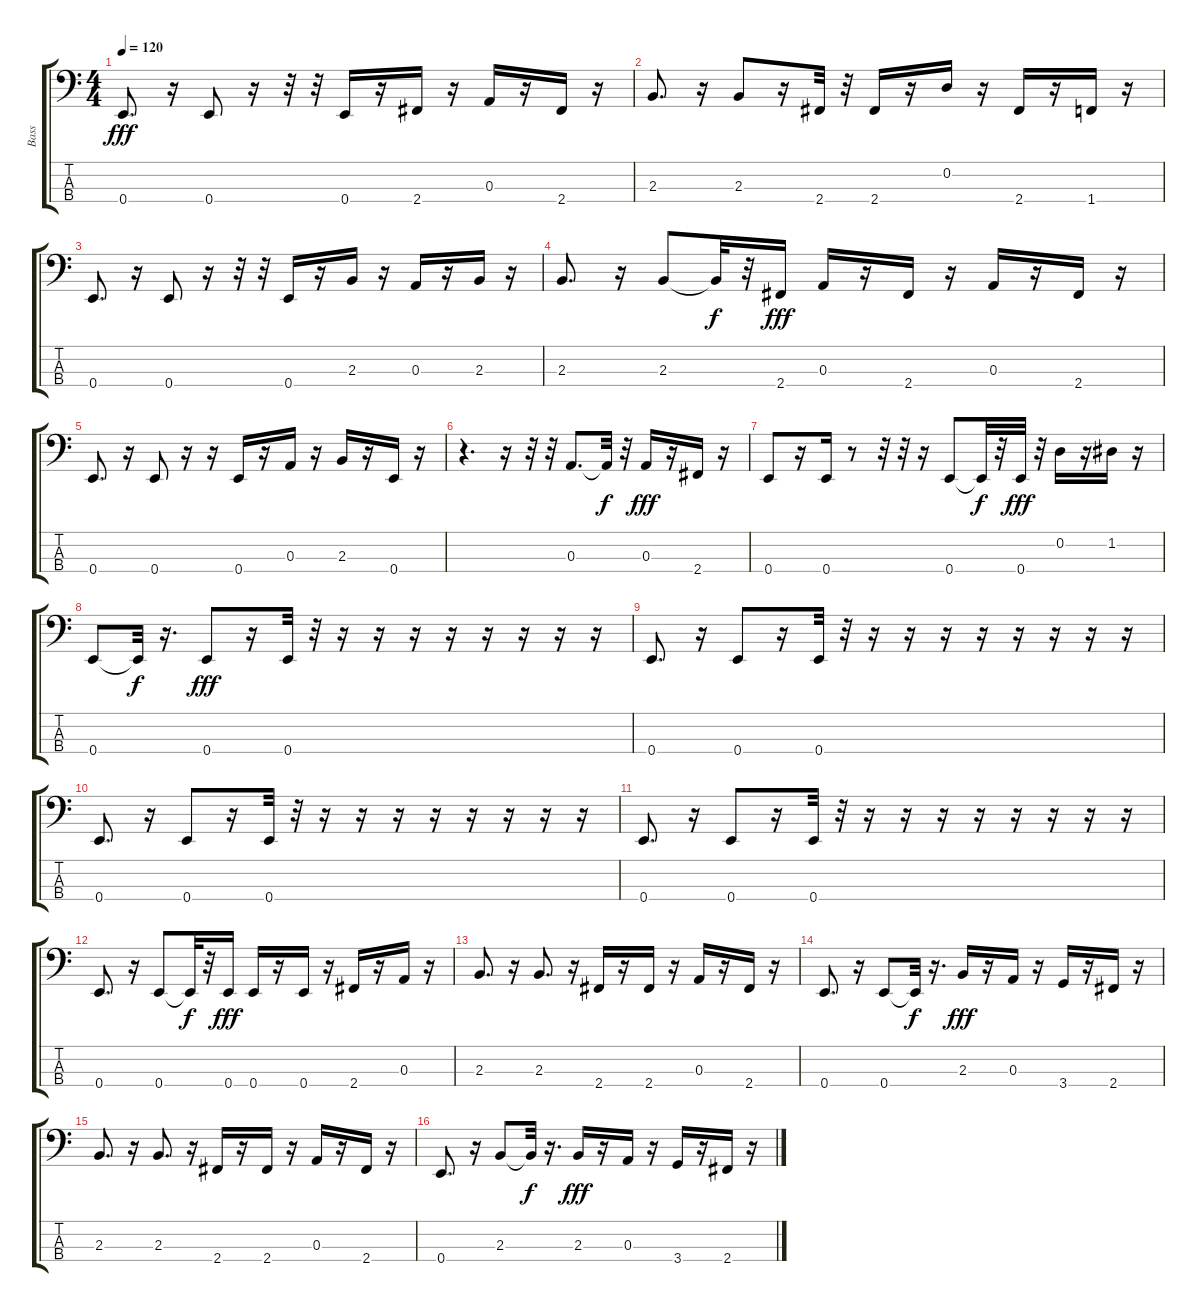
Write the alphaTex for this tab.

\track ("Bass" "Bass") {instrument electricbasspick}
\staff {score tabs}
\tuning (G2 D2 A1 E1) {hide}
\ts (4 4)
\tempo 120
\clef f4
\ks c
0.4.8{d dy fff} r.16 0.4.8 r.16 r.32 r.32 0.4.16 r.16 2.4.16 r.16 0.3.16 r.16 2.4.16 r.16 |
2.3.8{d} r.16 2.3.8 r.16 2.4.32 r.32 2.4.16 r.16 0.2.16 r.16 2.4.16 r.16 1.4.16 r.16 |
0.4.8{d} r.16 0.4.8 r.16 r.32 r.32 0.4.16 r.16 2.3.16 r.16 0.3.16 r.16 2.3.16 r.16 |
2.3.8{d} r.16 2.3.8 2.3{t}.32{dy f} r.32 2.4.16{dy fff} 0.3.16 r.16 2.4.16 r.16 0.3.16 r.16 2.4.16 r.16 |
0.4.8{d} r.16 0.4.8 r.16 r.16 0.4.16 r.16 0.3.16 r.16 2.3.16 r.16 0.4.16 r.16 |
r.4{d} r.16 r.32 r.32 0.3.8{d} 0.3{t}.32{dy f} r.32 0.3.16{dy fff} r.16 2.4.16 r.16 |
0.4.8 r.16 0.4.16 r.8 r.32 r.32 r.16 0.4.8 0.4{t}.32{dy f} r.32 0.4.32{dy fff} r.32 0.2.16 r.16 1.2.16 r.16 |
0.4.8 0.4{t}.32{dy f} r.16{d} 0.4.8{dy fff} r.16 0.4.32 r.32 r.16 r.16 r.16 r.16 r.16 r.16 r.16 r.16 |
0.4.8{d} r.16 0.4.8 r.16 0.4.32 r.32 r.16 r.16 r.16 r.16 r.16 r.16 r.16 r.16 |
0.4.8{d} r.16 0.4.8 r.16 0.4.32 r.32 r.16 r.16 r.16 r.16 r.16 r.16 r.16 r.16 |
0.4.8{d} r.16 0.4.8 r.16 0.4.32 r.32 r.16 r.16 r.16 r.16 r.16 r.16 r.16 r.16 |
0.4.8{d} r.16 0.4.8 0.4{t}.32{dy f} r.32 0.4.16{dy fff} 0.4.16 r.16 0.4.16 r.16 2.4.16 r.16 0.3.16 r.16 |
2.3.8{d} r.16 2.3.8{d} r.16 2.4.16 r.16 2.4.16 r.16 0.3.16 r.16 2.4.16 r.16 |
0.4.8{d} r.16 0.4.8 0.4{t}.32{dy f} r.16{d} 2.3.16{dy fff} r.16 0.3.16 r.16 3.4.16 r.16 2.4.16 r.16 |
2.3.8{d} r.16 2.3.8{d} r.16 2.4.16 r.16 2.4.16 r.16 0.3.16 r.16 2.4.16 r.16 |
0.4.8{d} r.16 2.3.8 2.3{t}.32{dy f} r.16{d} 2.3.16{dy fff} r.16 0.3.16 r.16 3.4.16 r.16 2.4.16 r.16
